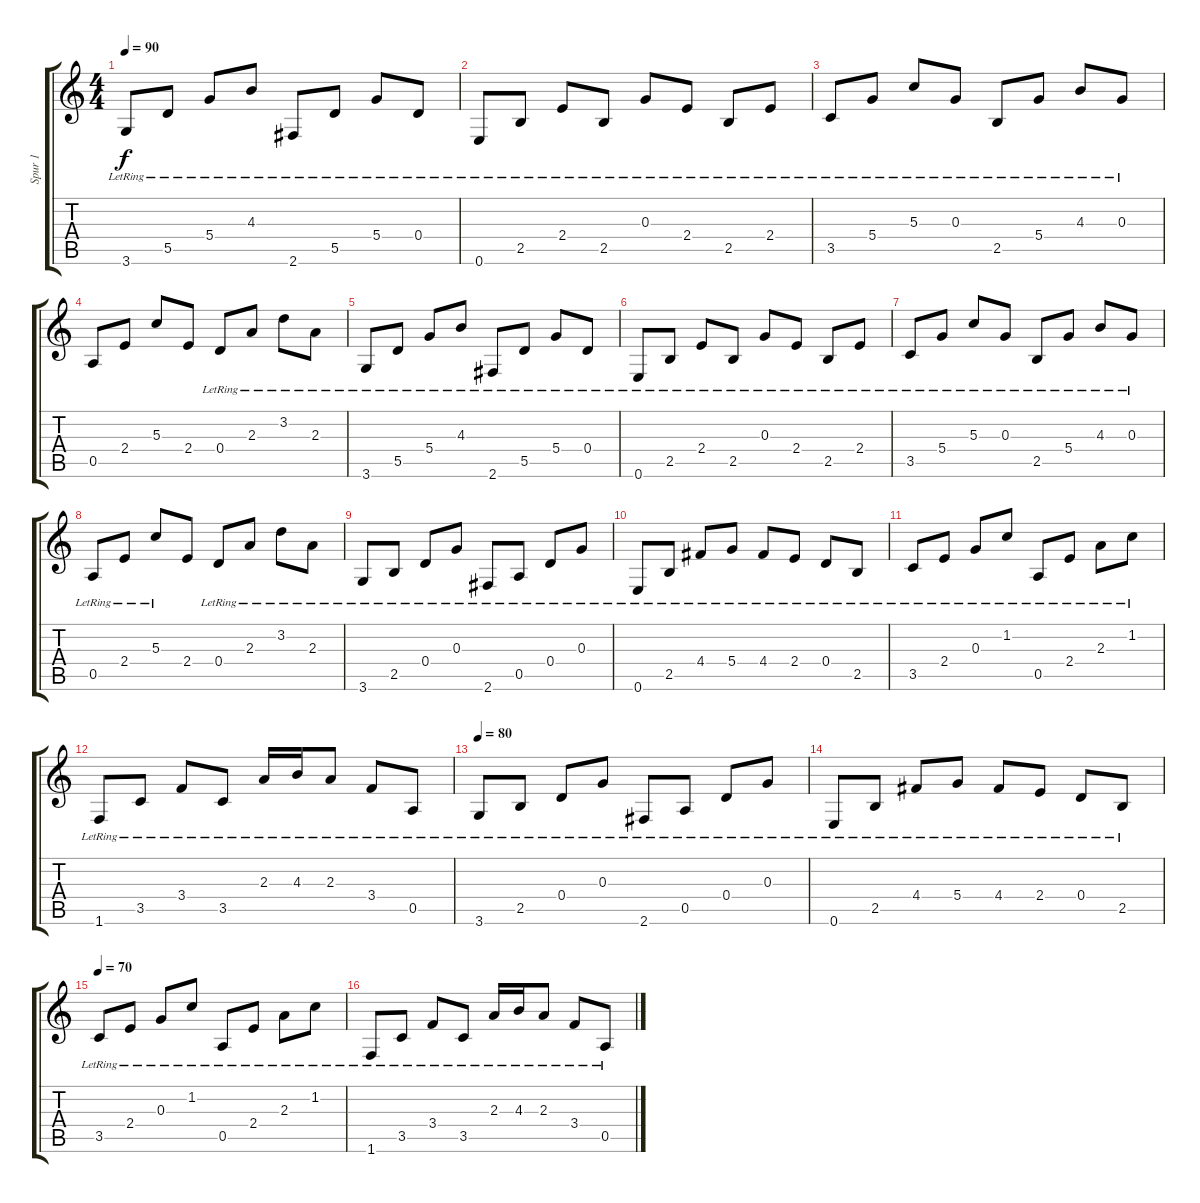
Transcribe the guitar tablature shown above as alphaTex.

\track ("Spur 1" "Spur 1") {instrument acousticguitarsteel}
\staff {score tabs}
\tuning (E4 B3 G3 D3 A2 E2) {hide}
\ts (4 4)
\tempo 90
\clef g2
\ks c
3.6{lr}.8{dy f} 5.5{lr}.8 5.4{lr}.8 4.3{lr}.8 2.6{lr}.8 5.5{lr}.8 5.4{lr}.8 0.4{lr}.8 |
0.6{lr}.8 2.5{lr}.8 2.4{lr}.8 2.5{lr}.8 0.3{lr}.8 2.4{lr}.8 2.5{lr}.8 2.4{lr}.8 |
3.5{lr}.8 5.4{lr}.8 5.3{lr}.8 0.3{lr}.8 2.5{lr}.8 5.4{lr}.8 4.3{lr}.8 0.3{lr}.8 |
0.5.8 2.4.8 5.3.8 2.4.8 0.4{lr}.8 2.3{lr}.8 3.2{lr}.8 2.3{lr}.8 |
3.6{lr}.8 5.5{lr}.8 5.4{lr}.8 4.3{lr}.8 2.6{lr}.8 5.5{lr}.8 5.4{lr}.8 0.4{lr}.8 |
0.6{lr}.8 2.5{lr}.8 2.4{lr}.8 2.5{lr}.8 0.3{lr}.8 2.4{lr}.8 2.5{lr}.8 2.4{lr}.8 |
3.5{lr}.8 5.4{lr}.8 5.3{lr}.8 0.3{lr}.8 2.5{lr}.8 5.4{lr}.8 4.3{lr}.8 0.3{lr}.8 |
0.5{lr}.8 2.4{lr}.8 5.3{lr}.8 2.4.8 0.4{lr}.8 2.3{lr}.8 3.2{lr}.8 2.3{lr}.8 |
3.6{lr}.8 2.5{lr}.8 0.4{lr}.8 0.3{lr}.8 2.6{lr}.8 0.5{lr}.8 0.4{lr}.8 0.3{lr}.8 |
0.6{lr}.8 2.5{lr}.8 4.4{lr}.8 5.4{lr}.8 4.4{lr}.8 2.4{lr}.8 0.4{lr}.8 2.5{lr}.8 |
3.5{lr}.8 2.4{lr}.8 0.3{lr}.8 1.2{lr}.8 0.5{lr}.8 2.4{lr}.8 2.3{lr}.8 1.2{lr}.8 |
1.6{lr}.8 3.5{lr}.8 3.4{lr}.8 3.5{lr}.8 2.3{lr}.16 4.3{lr}.16 2.3{lr}.8 3.4{lr}.8 0.5{lr}.8 |
\tempo 80
3.6{lr}.8 2.5{lr}.8 0.4{lr}.8 0.3{lr}.8 2.6{lr}.8 0.5{lr}.8 0.4{lr}.8 0.3{lr}.8 |
0.6{lr}.8 2.5{lr}.8 4.4{lr}.8 5.4{lr}.8 4.4{lr}.8 2.4{lr}.8 0.4{lr}.8 2.5{lr}.8 |
\tempo 70
3.5{lr}.8 2.4{lr}.8 0.3{lr}.8 1.2{lr}.8 0.5{lr}.8 2.4{lr}.8 2.3{lr}.8 1.2{lr}.8 |
1.6{lr}.8 3.5{lr}.8 3.4{lr}.8 3.5{lr}.8 2.3{lr}.16 4.3{lr}.16 2.3{lr}.8 3.4{lr}.8 0.5{lr}.8
